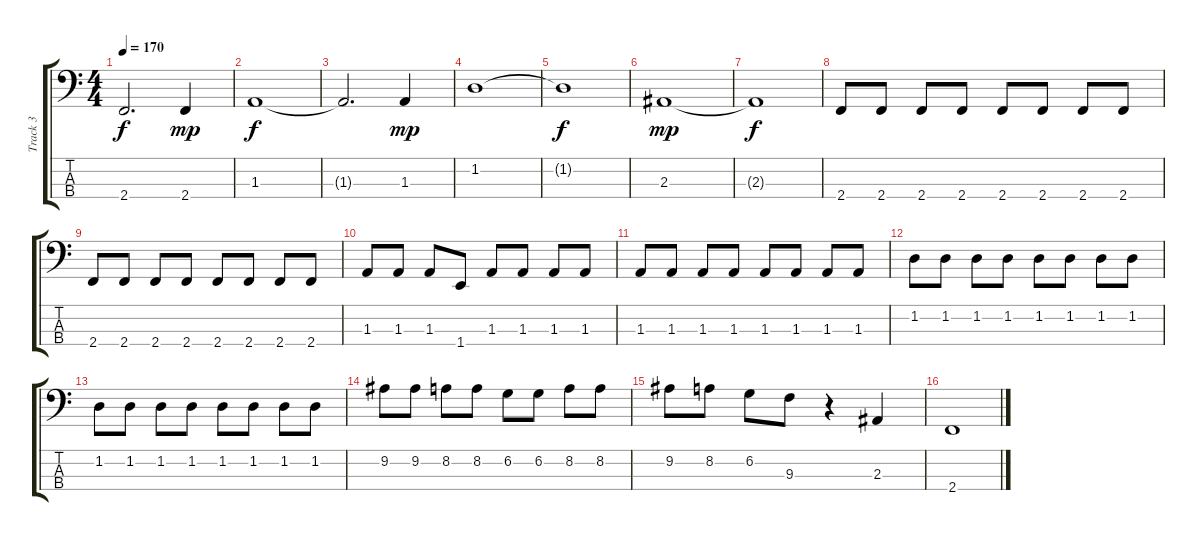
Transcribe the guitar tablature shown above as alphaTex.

\track ("Track 3" "Track 3") {instrument electricbassfinger}
\staff {score tabs}
\tuning (Gb2 Db2 Ab1 Eb1) {hide}
\ts (4 4)
\tempo 170
\clef f4
\ks c
2.4{t}.2{d dy f} 2.4.4{dy mp} |
1.3.1{dy f} |
1.3{t}.2{d} 1.3.4{dy mp} |
1.2.1 |
1.2{t}.1{dy f} |
2.3.1{dy mp} |
2.3{t}.1{dy f} |
2.4.8 2.4.8 2.4.8 2.4.8 2.4.8 2.4.8 2.4.8 2.4.8 |
2.4.8 2.4.8 2.4.8 2.4.8 2.4.8 2.4.8 2.4.8 2.4.8 |
1.3.8 1.3.8 1.3.8 1.4.8 1.3.8 1.3.8 1.3.8 1.3.8 |
1.3.8 1.3.8 1.3.8 1.3.8 1.3.8 1.3.8 1.3.8 1.3.8 |
1.2.8 1.2.8 1.2.8 1.2.8 1.2.8 1.2.8 1.2.8 1.2.8 |
1.2.8 1.2.8 1.2.8 1.2.8 1.2.8 1.2.8 1.2.8 1.2.8 |
9.2.8 9.2.8 8.2.8 8.2.8 6.2.8 6.2.8 8.2.8 8.2.8 |
9.2.8 8.2.8 6.2.8 9.3.8 r.4 2.3.4 |
2.4.1
